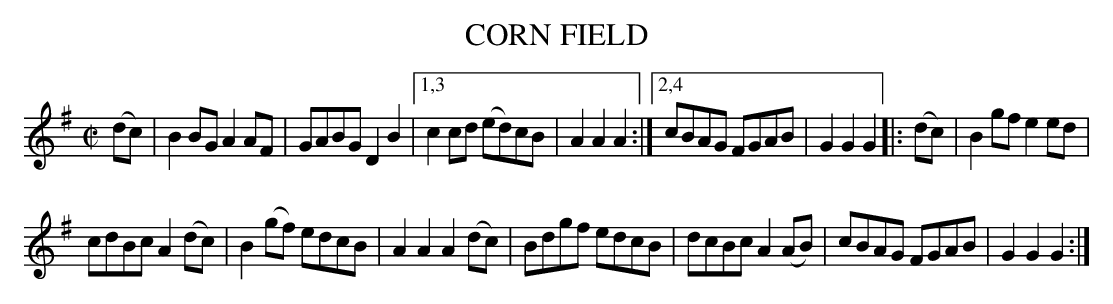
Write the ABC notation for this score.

X:1
T: CORN FIELD
M: C|
L: 1/8
K: G
(dc) |\
B2BG A2AF | GABG D2B2 |\
[1,3 c2cd (ed)cB | A2A2A2 :|\
[2,4 cBAG FGAB | G2G2G2 |:\
(dc) |\
B2gf e2ed |
cdBc A2(dc) |\
B2(gf) edcB | A2A2 A2(dc) |\
Bdgf edcB | dcBc A2(AB) |\
cBAG FGAB | G2G2G2 :|
